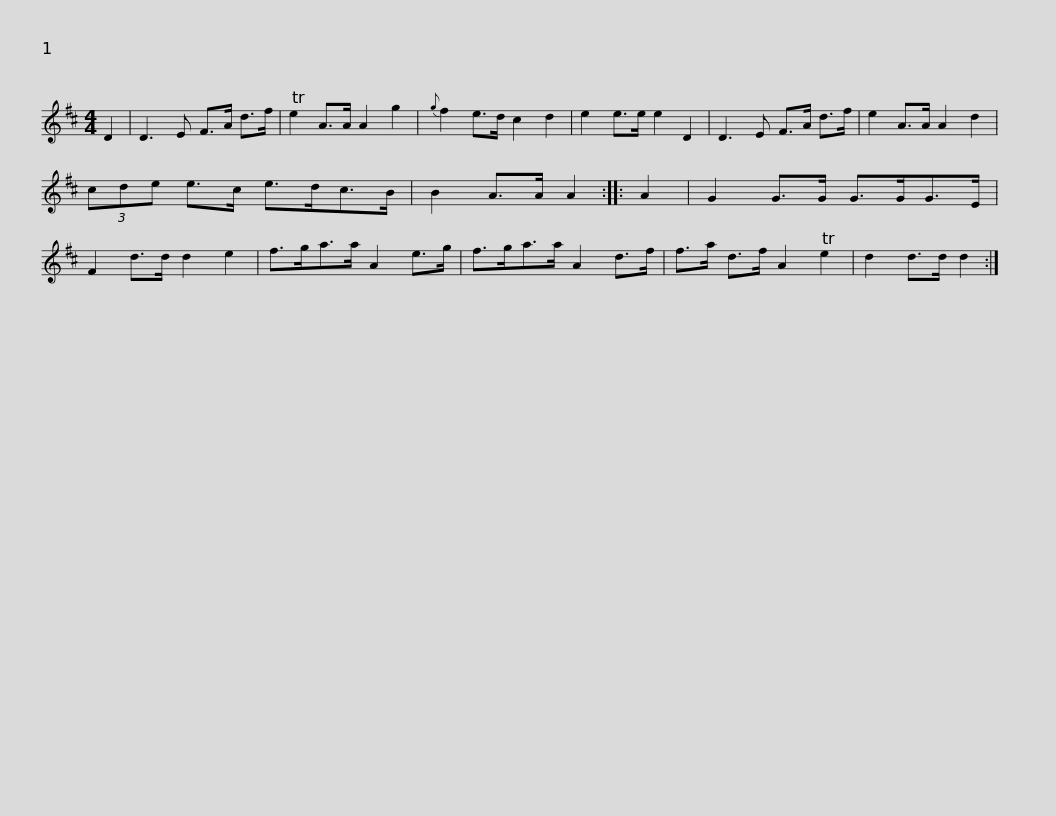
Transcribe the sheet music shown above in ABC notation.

X:1
L:1/8
M:4/4
I:linebreak $
K:D
V:1 treble
V:1
 D2 | D3 E F>A d>f | Te2 A>A A2 g2 |{g} f2 e>d c2 d2 | e2 e>e e2 D2 | %5
 D3 E F>A d>f | e2 A>A A2 d2 |$ (3cde e>c e>dc>B | B2 A>A A2 :: A2 | %10
 G2 G>G G>GG>E | F2 d>d d2 e2 | f>ga>a A2 e>g |$ f>ga>a A2 d>f | f>a d>f A2 Te2 | %15
 d2 d>d d2 :| %16
